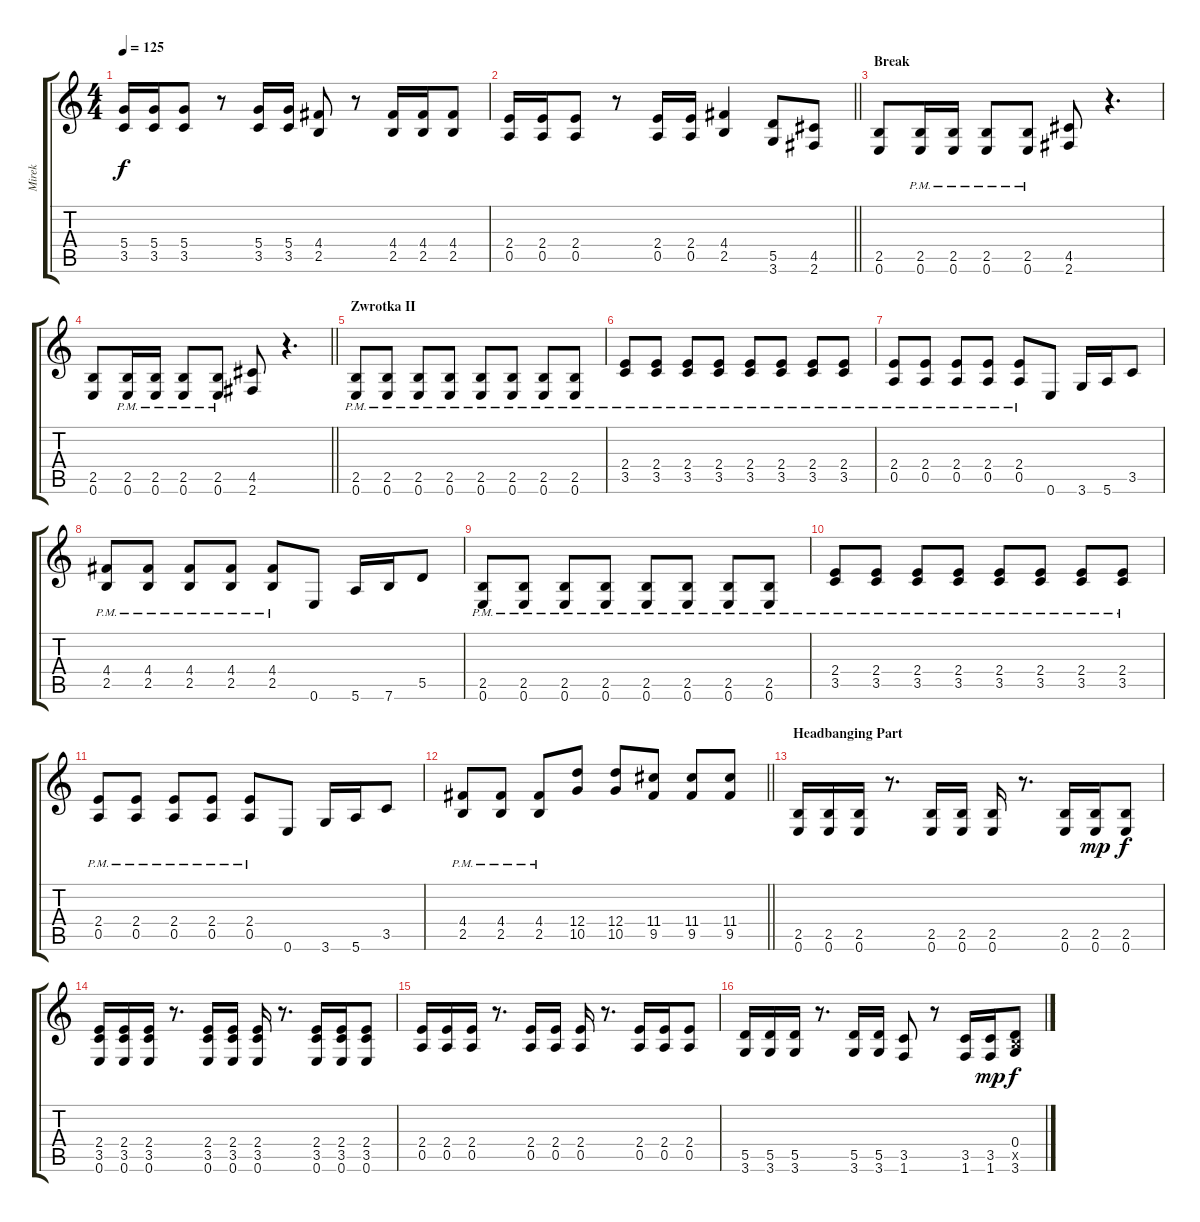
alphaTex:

\track ("Mirek" "Mirek") {instrument distortionguitar}
\staff {score tabs}
\tuning (E4 B3 G3 D3 A2 E2) {hide}
\ts (4 4)
\tempo 125
\clef g2
\ks c
(5.4 3.5).16{dy f} (5.4 3.5).16 (5.4 3.5).8 r.8 (5.4 3.5).16 (5.4 3.5).16 (4.4 2.5).8 r.8 (4.4 2.5).16 (4.4 2.5).16 (4.4 2.5).8 |
\barLineRight lightlight
(2.4 0.5).16 (2.4 0.5).16 (2.4 0.5).8 r.8 (2.4 0.5).16 (2.4 0.5).16 (4.4 2.5).4 (5.5 3.6).8 (4.5 2.6).8 |
\section ("" "Break")
(2.5 0.6).8 (2.5{pm} 0.6{pm}).16 (2.5{pm} 0.6{pm}).16 (2.5{pm} 0.6{pm}).8 (2.5{pm} 0.6{pm}).8 (4.5 2.6).8 r.4{d} |
\barLineRight lightlight
(2.5 0.6).8 (2.5{pm} 0.6{pm}).16 (2.5{pm} 0.6{pm}).16 (2.5{pm} 0.6{pm}).8 (2.5{pm} 0.6{pm}).8 (4.5 2.6).8 r.4{d} |
\section ("" "Zwrotka II")
(2.5{pm} 0.6{pm}).8 (2.5{pm} 0.6{pm}).8 (2.5{pm} 0.6{pm}).8 (2.5{pm} 0.6{pm}).8 (2.5{pm} 0.6{pm}).8 (2.5{pm} 0.6{pm}).8 (2.5{pm} 0.6{pm}).8 (2.5{pm} 0.6{pm}).8 |
(2.4{pm} 3.5{pm}).8 (2.4{pm} 3.5{pm}).8 (2.4{pm} 3.5{pm}).8 (2.4{pm} 3.5{pm}).8 (2.4{pm} 3.5{pm}).8 (2.4{pm} 3.5{pm}).8 (2.4{pm} 3.5{pm}).8 (2.4{pm} 3.5{pm}).8 |
(2.4{pm} 0.5{pm}).8 (2.4{pm} 0.5{pm}).8 (2.4{pm} 0.5{pm}).8 (2.4{pm} 0.5{pm}).8 (2.4{pm} 0.5{pm}).8 0.6.8 3.6.16 5.6.16 3.5.8 |
(4.4{pm} 2.5{pm}).8 (4.4{pm} 2.5{pm}).8 (4.4{pm} 2.5{pm}).8 (4.4{pm} 2.5{pm}).8 (4.4{pm} 2.5{pm}).8 0.6.8 5.6.16 7.6.16 5.5.8 |
(2.5{pm} 0.6{pm}).8 (2.5{pm} 0.6{pm}).8 (2.5{pm} 0.6{pm}).8 (2.5{pm} 0.6{pm}).8 (2.5{pm} 0.6{pm}).8 (2.5{pm} 0.6{pm}).8 (2.5{pm} 0.6{pm}).8 (2.5{pm} 0.6{pm}).8 |
(2.4{pm} 3.5{pm}).8 (2.4{pm} 3.5{pm}).8 (2.4{pm} 3.5{pm}).8 (2.4{pm} 3.5{pm}).8 (2.4{pm} 3.5{pm}).8 (2.4{pm} 3.5{pm}).8 (2.4{pm} 3.5{pm}).8 (2.4{pm} 3.5{pm}).8 |
(2.4{pm} 0.5{pm}).8 (2.4{pm} 0.5{pm}).8 (2.4{pm} 0.5{pm}).8 (2.4{pm} 0.5{pm}).8 (2.4{pm} 0.5{pm}).8 0.6.8 3.6.16 5.6.16 3.5.8 |
\barLineRight lightlight
(4.4{pm} 2.5{pm}).8 (4.4{pm} 2.5{pm}).8 (4.4{pm} 2.5{pm}).8 (12.4 10.5).8 (12.4 10.5).8 (11.4 9.5).8 (11.4 9.5).8 (11.4 9.5).8 |
\section ("" "Headbanging Part")
(2.5 0.6).16 (2.5 0.6).16 (2.5 0.6).16 r.8{d} (2.5 0.6).16 (2.5 0.6).16 (2.5 0.6).16 r.8{d} (2.5 0.6).16 (2.5 0.6).16{dy mp} (2.5 0.6).8{dy f} |
(2.4 3.5 0.6).16 (2.4 3.5 0.6).16 (2.4 3.5 0.6).16 r.8{d} (2.4 3.5 0.6).16 (2.4 3.5 0.6).16 (2.4 3.5 0.6).16 r.8{d} (2.4 3.5 0.6).16 (2.4 3.5 0.6).16 (2.4 3.5 0.6).8 |
(2.4 0.5).16 (2.4 0.5).16 (2.4 0.5).16 r.8{d} (2.4 0.5).16 (2.4 0.5).16 (2.4 0.5).16 r.8{d} (2.4 0.5).16 (2.4 0.5).16 (2.4 0.5).8 |
(5.5 3.6).16 (5.5 3.6).16 (5.5 3.6).16 r.8{d} (5.5 3.6).16 (5.5 3.6).16 (3.5 1.6).8 r.8 (3.5 1.6).16 (3.5 1.6).16{dy mp} (0.4 2.5{x} 3.6).8{dy f}
